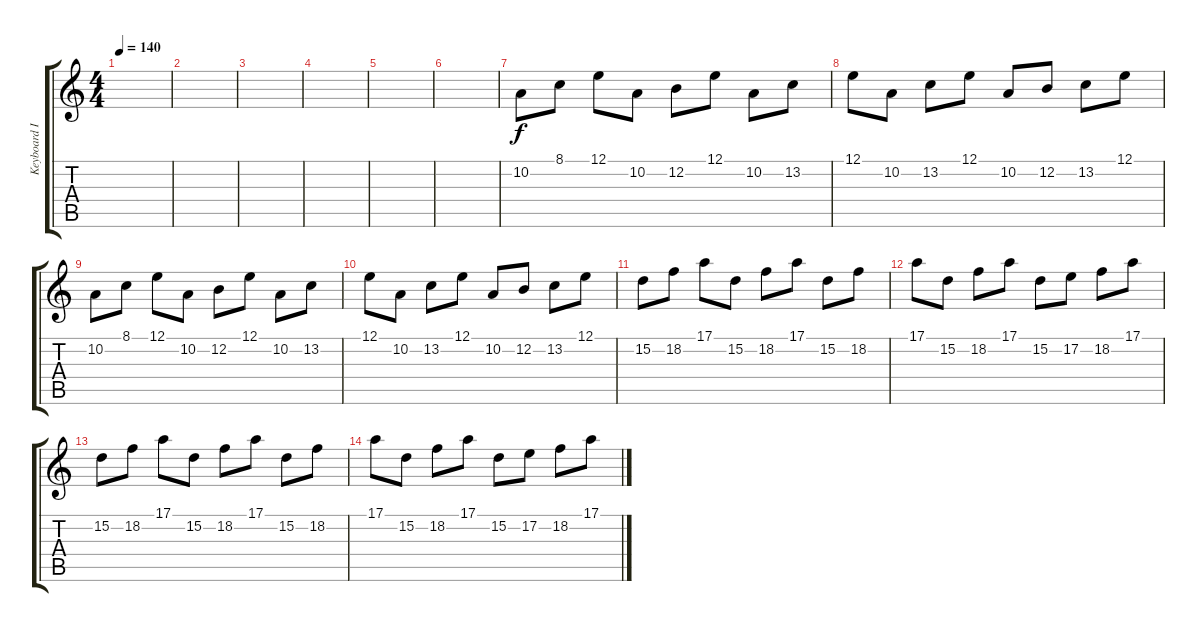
\track ("Keyboard I" "Keyboard I") {instrument stringensemble1}
\staff {score tabs}
\tuning (E4 B3 G3 D3 A2 E2) {hide}
\ts (4 4)
\tempo 140
\clef g2
\ks c
|
|
|
|
|
|
10.2.8{volume 11 instrument pad1newage} 8.1.8 12.1.8 10.2.8 12.2.8 12.1.8 10.2.8 13.2.8 |
12.1.8 10.2.8 13.2.8 12.1.8 10.2.8 12.2.8 13.2.8 12.1.8 |
10.2.8 8.1.8 12.1.8 10.2.8 12.2.8 12.1.8 10.2.8 13.2.8 |
12.1.8 10.2.8 13.2.8 12.1.8 10.2.8 12.2.8 13.2.8 12.1.8 |
15.2.8 18.2.8 17.1.8 15.2.8 18.2.8 17.1.8 15.2.8 18.2.8 |
17.1.8 15.2.8 18.2.8 17.1.8 15.2.8 17.2.8 18.2.8 17.1.8 |
15.2.8 18.2.8 17.1.8 15.2.8 18.2.8 17.1.8 15.2.8 18.2.8 |
17.1.8 15.2.8 18.2.8 17.1.8 15.2.8 17.2.8 18.2.8 17.1.8
